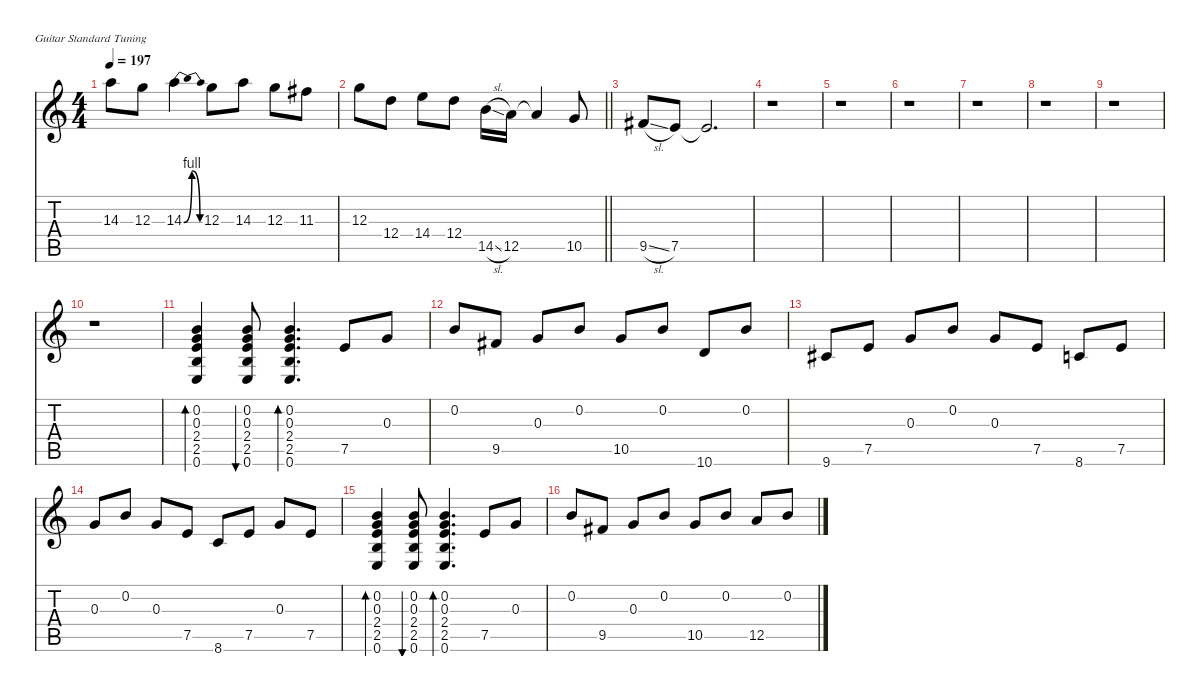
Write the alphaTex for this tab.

\defaultSystemsLayout 4
\hideDynamics
\bracketExtendMode nobrackets
\singleTrackTrackNamePolicy hidden
\multiTrackTrackNamePolicy hidden
\firstSystemTrackNameMode fullname
\firstSystemTrackNameOrientation horizontal
\otherSystemsTrackNameOrientation horizontal
\track ("Guitar 1" "dist.guit.") {instrument distortionguitar}
\staff {score tabs}
\tuning (E4 B3 G3 D3 A2 E2)
\ts (4 4)
\tempo 197
\clef g2
\ks c
14.3.8{dy fff beam Down} 12.3.8{beam Down} 14.3{be (bendrelease 0 0 15 4 30 4 45 0)}.4{beam Down} 12.3.8{beam Down} 14.3.8{beam Down} 12.3.8{beam Down} 11.3{acc #}.8{beam Down} |
\barLineRight lightlight
12.3.8{beam Down} 12.4.8{beam Down} 14.4.8{beam Down} 12.4.8{beam Down} 14.5{sl}.16{beam Down} 12.5.16{beam Down} 12.5{t}.4{dy f beam Up} 10.5.8{dy fff beam Up} |
9.5{sl acc #}.8{dy f beam Up} 7.5.8{beam Up} 7.5{t}.2{d beam Up} |
r.1{beam Down} |
r.1{beam Down} |
r.1{beam Down} |
r.1{beam Down} |
r.1{beam Down} |
r.1{beam Down} |
r.1{beam Down} |
(0.2 0.3 2.4 2.5 0.6).4{bd 60 dy mf instrument acousticguitarsteel beam Up} (0.2 0.3 2.4 2.5 0.6).8{bu 60 beam Up} (0.2 0.3 2.4 2.5 0.6).4{d bd 60 beam Up} 7.5.8{dy f beam Up} 0.3.8{beam Up} |
0.2.8{beam Up} 9.5{acc #}.8{beam Up} 0.3.8{beam Up} 0.2.8{beam Up} 10.5.8{beam Up} 0.2.8{beam Up} 10.6.8{beam Up} 0.2.8{beam Up} |
9.6{acc #}.8{beam Up} 7.5.8{beam Up} 0.3.8{beam Up} 0.2.8{beam Up} 0.3.8{beam Up} 7.5.8{beam Up} 8.6.8{beam Up} 7.5.8{beam Up} |
0.3.8{beam Up} 0.2.8{beam Up} 0.3.8{beam Up} 7.5.8{beam Up} 8.6.8{beam Up} 7.5.8{beam Up} 0.3.8{beam Up} 7.5.8{beam Up} |
(0.2 0.3 2.4 2.5 0.6).4{bd 60 dy mf beam Up} (0.2 0.3 2.4 2.5 0.6).8{bu 60 beam Up} (0.2 0.3 2.4 2.5 0.6).4{d bd 60 beam Up} 7.5.8{dy f beam Up} 0.3.8{beam Up} |
0.2.8{beam Up} 9.5{acc #}.8{beam Up} 0.3.8{beam Up} 0.2.8{beam Up} 10.5.8{beam Up} 0.2.8{beam Up} 12.5.8{beam Up} 0.2.8{beam Up}
